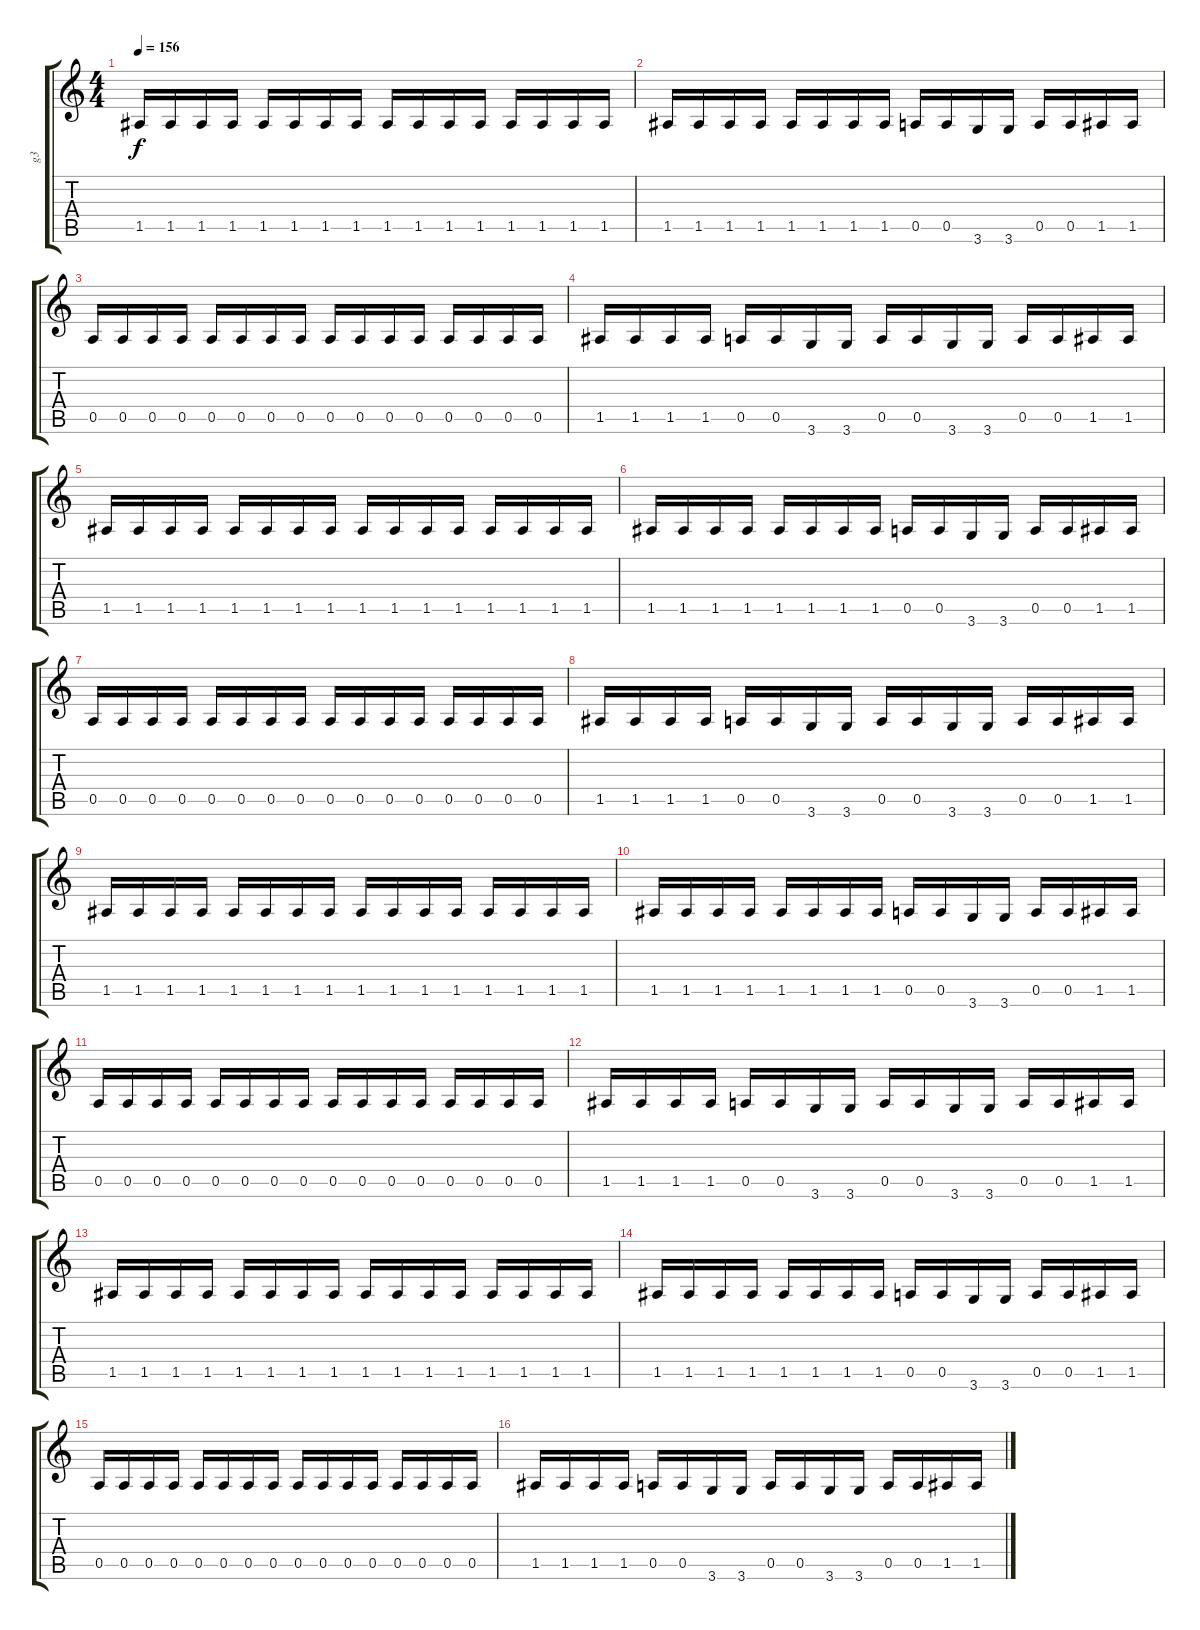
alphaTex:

\track ("g3" "g3") {instrument overdrivenguitar}
\staff {score tabs}
\tuning (E4 B3 G3 D3 A2 E2) {hide}
\ts (4 4)
\tempo 156
\clef g2
\ks c
1.5.16{dy f} 1.5.16 1.5.16 1.5.16 1.5.16 1.5.16 1.5.16 1.5.16 1.5.16 1.5.16 1.5.16 1.5.16 1.5.16 1.5.16 1.5.16 1.5.16 |
1.5.16 1.5.16 1.5.16 1.5.16 1.5.16 1.5.16 1.5.16 1.5.16 0.5.16 0.5.16 3.6.16 3.6.16 0.5.16 0.5.16 1.5.16 1.5.16 |
0.5.16 0.5.16 0.5.16 0.5.16 0.5.16 0.5.16 0.5.16 0.5.16 0.5.16 0.5.16 0.5.16 0.5.16 0.5.16 0.5.16 0.5.16 0.5.16 |
1.5.16 1.5.16 1.5.16 1.5.16 0.5.16 0.5.16 3.6.16 3.6.16 0.5.16 0.5.16 3.6.16 3.6.16 0.5.16 0.5.16 1.5.16 1.5.16 |
1.5.16 1.5.16 1.5.16 1.5.16 1.5.16 1.5.16 1.5.16 1.5.16 1.5.16 1.5.16 1.5.16 1.5.16 1.5.16 1.5.16 1.5.16 1.5.16 |
1.5.16 1.5.16 1.5.16 1.5.16 1.5.16 1.5.16 1.5.16 1.5.16 0.5.16 0.5.16 3.6.16 3.6.16 0.5.16 0.5.16 1.5.16 1.5.16 |
0.5.16 0.5.16 0.5.16 0.5.16 0.5.16 0.5.16 0.5.16 0.5.16 0.5.16 0.5.16 0.5.16 0.5.16 0.5.16 0.5.16 0.5.16 0.5.16 |
1.5.16 1.5.16 1.5.16 1.5.16 0.5.16 0.5.16 3.6.16 3.6.16 0.5.16 0.5.16 3.6.16 3.6.16 0.5.16 0.5.16 1.5.16 1.5.16 |
1.5.16 1.5.16 1.5.16 1.5.16 1.5.16 1.5.16 1.5.16 1.5.16 1.5.16 1.5.16 1.5.16 1.5.16 1.5.16 1.5.16 1.5.16 1.5.16 |
1.5.16 1.5.16 1.5.16 1.5.16 1.5.16 1.5.16 1.5.16 1.5.16 0.5.16 0.5.16 3.6.16 3.6.16 0.5.16 0.5.16 1.5.16 1.5.16 |
0.5.16 0.5.16 0.5.16 0.5.16 0.5.16 0.5.16 0.5.16 0.5.16 0.5.16 0.5.16 0.5.16 0.5.16 0.5.16 0.5.16 0.5.16 0.5.16 |
1.5.16 1.5.16 1.5.16 1.5.16 0.5.16 0.5.16 3.6.16 3.6.16 0.5.16 0.5.16 3.6.16 3.6.16 0.5.16 0.5.16 1.5.16 1.5.16 |
1.5.16 1.5.16 1.5.16 1.5.16 1.5.16 1.5.16 1.5.16 1.5.16 1.5.16 1.5.16 1.5.16 1.5.16 1.5.16 1.5.16 1.5.16 1.5.16 |
1.5.16 1.5.16 1.5.16 1.5.16 1.5.16 1.5.16 1.5.16 1.5.16 0.5.16 0.5.16 3.6.16 3.6.16 0.5.16 0.5.16 1.5.16 1.5.16 |
0.5.16 0.5.16 0.5.16 0.5.16 0.5.16 0.5.16 0.5.16 0.5.16 0.5.16 0.5.16 0.5.16 0.5.16 0.5.16 0.5.16 0.5.16 0.5.16 |
1.5.16 1.5.16 1.5.16 1.5.16 0.5.16 0.5.16 3.6.16 3.6.16 0.5.16 0.5.16 3.6.16 3.6.16 0.5.16 0.5.16 1.5.16 1.5.16
